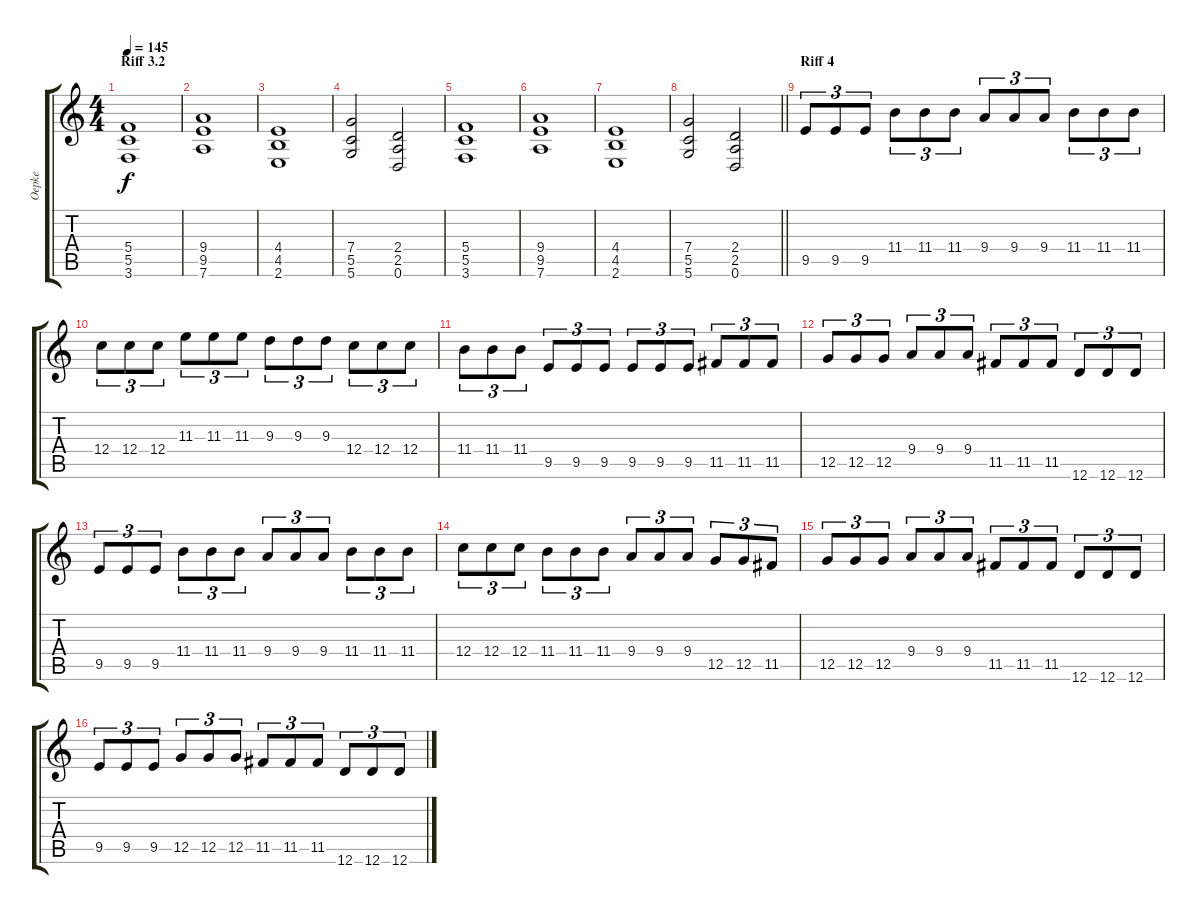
\track ("Oepke" "Oepke") {instrument distortionguitar}
\staff {score tabs}
\tuning (D4 A3 F3 C3 G2 D2) {hide}
\ts (4 4)
\section ("" "Riff 3.2")
\tempo 145
\clef g2
\ks c
(5.4 5.5 3.6).1{dy f} |
(9.4 9.5 7.6).1 |
(4.4 4.5 2.6).1 |
(7.4 5.5 5.6).2 (2.4 2.5 0.6).2 |
(5.4 5.5 3.6).1 |
(9.4 9.5 7.6).1 |
(4.4 4.5 2.6).1 |
\barLineRight lightlight
(7.4 5.5 5.6).2 (2.4 2.5 0.6).2 |
\section ("" "Riff 4")
9.5.8{tu (3 2)} 9.5.8{tu (3 2)} 9.5.8{tu (3 2)} 11.4.8{tu (3 2)} 11.4.8{tu (3 2)} 11.4.8{tu (3 2)} 9.4.8{tu (3 2)} 9.4.8{tu (3 2)} 9.4.8{tu (3 2)} 11.4.8{tu (3 2)} 11.4.8{tu (3 2)} 11.4.8{tu (3 2)} |
12.4.8{tu (3 2)} 12.4.8{tu (3 2)} 12.4.8{tu (3 2)} 11.3.8{tu (3 2)} 11.3.8{tu (3 2)} 11.3.8{tu (3 2)} 9.3.8{tu (3 2)} 9.3.8{tu (3 2)} 9.3.8{tu (3 2)} 12.4.8{tu (3 2)} 12.4.8{tu (3 2)} 12.4.8{tu (3 2)} |
11.4.8{tu (3 2)} 11.4.8{tu (3 2)} 11.4.8{tu (3 2)} 9.5.8{tu (3 2)} 9.5.8{tu (3 2)} 9.5.8{tu (3 2)} 9.5.8{tu (3 2)} 9.5.8{tu (3 2)} 9.5.8{tu (3 2)} 11.5.8{tu (3 2)} 11.5.8{tu (3 2)} 11.5.8{tu (3 2)} |
12.5.8{tu (3 2)} 12.5.8{tu (3 2)} 12.5.8{tu (3 2)} 9.4.8{tu (3 2)} 9.4.8{tu (3 2)} 9.4.8{tu (3 2)} 11.5.8{tu (3 2)} 11.5.8{tu (3 2)} 11.5.8{tu (3 2)} 12.6.8{tu (3 2)} 12.6.8{tu (3 2)} 12.6.8{tu (3 2)} |
9.5.8{tu (3 2)} 9.5.8{tu (3 2)} 9.5.8{tu (3 2)} 11.4.8{tu (3 2)} 11.4.8{tu (3 2)} 11.4.8{tu (3 2)} 9.4.8{tu (3 2)} 9.4.8{tu (3 2)} 9.4.8{tu (3 2)} 11.4.8{tu (3 2)} 11.4.8{tu (3 2)} 11.4.8{tu (3 2)} |
12.4.8{tu (3 2)} 12.4.8{tu (3 2)} 12.4.8{tu (3 2)} 11.4.8{tu (3 2)} 11.4.8{tu (3 2)} 11.4.8{tu (3 2)} 9.4.8{tu (3 2)} 9.4.8{tu (3 2)} 9.4.8{tu (3 2)} 12.5.8{tu (3 2)} 12.5.8{tu (3 2)} 11.5.8{tu (3 2)} |
12.5.8{tu (3 2)} 12.5.8{tu (3 2)} 12.5.8{tu (3 2)} 9.4.8{tu (3 2)} 9.4.8{tu (3 2)} 9.4.8{tu (3 2)} 11.5.8{tu (3 2)} 11.5.8{tu (3 2)} 11.5.8{tu (3 2)} 12.6.8{tu (3 2)} 12.6.8{tu (3 2)} 12.6.8{tu (3 2)} |
9.5.8{tu (3 2)} 9.5.8{tu (3 2)} 9.5.8{tu (3 2)} 12.5.8{tu (3 2)} 12.5.8{tu (3 2)} 12.5.8{tu (3 2)} 11.5.8{tu (3 2)} 11.5.8{tu (3 2)} 11.5.8{tu (3 2)} 12.6.8{tu (3 2)} 12.6.8{tu (3 2)} 12.6.8{tu (3 2)}
